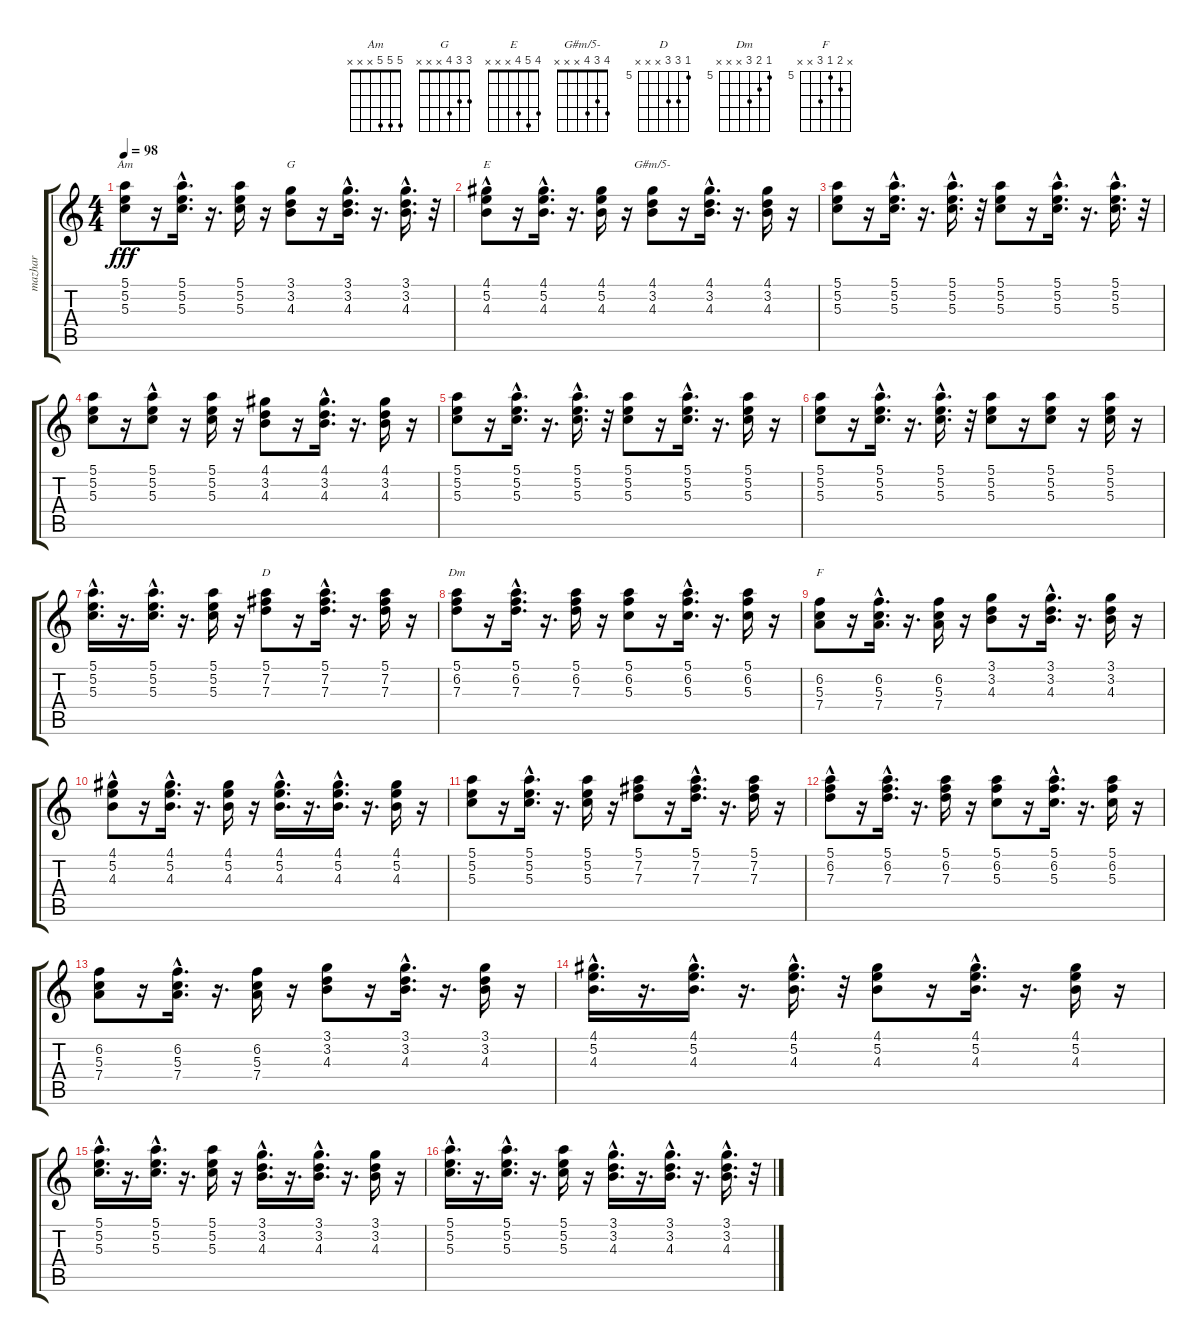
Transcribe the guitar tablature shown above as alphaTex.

\track ("mazhar" "mazhar") {instrument acousticguitarsteel}
\staff {score tabs}
\tuning (E4 B3 G3 D3 A2 E2) {hide}
\chord ("Am" 5 5 5 x x x)
\chord ("G" 3 3 4 x x x)
\chord ("E" 4 5 4 x x x)
\chord ("G#m/5-" 4 3 4 x x x)
\chord ("D" 5 7 7 x x x) {firstfret 5}
\chord ("Dm" 5 6 7 x x x) {firstfret 5}
\chord ("F" x 6 5 7 x x) {firstfret 5}
\ts (4 4)
\tempo 98
\clef g2
\ks c
(5.1 5.2 5.3).8{ch "Am" dy fff} r.16 (5.1{hac} 5.2{hac} 5.3{hac}).16{d} r.16{d} (5.1 5.2 5.3).16 r.16 (3.1 3.2 4.3).8{ch "G"} r.16 (3.1{hac} 3.2{hac} 4.3{hac}).16{d} r.16{d} (3.1 3.2 4.3{hac}).16{d} r.32 |
(4.1{hac} 5.2 4.3).8{ch "E"} r.16 (4.1{hac} 5.2{hac} 4.3{hac}).16{d} r.16{d} (4.1 5.2 4.3).16 r.16 (4.1 3.2 4.3).8{ch "G#m/5-"} r.16 (4.1{hac} 3.2{hac} 4.3{hac}).16{d} r.16{d} (4.1 3.2 4.3).16 r.16 |
(5.1 5.2 5.3).8 r.16 (5.1{hac} 5.2{hac} 5.3{hac}).16{d} r.16{d} (5.1{hac} 5.2{hac} 5.3{hac}).16{d} r.32 (5.1 5.2 5.3).8 r.16 (5.1{hac} 5.2{hac} 5.3{hac}).16{d} r.16{d} (5.1{hac} 5.2{hac} 5.3).16{d} r.32 |
(5.1 5.2 5.3).8 r.16 (5.1 5.2 5.3{hac}).8 r.16 (5.1 5.2 5.3).16 r.16 (4.1 3.2 4.3).8 r.16 (4.1{hac} 3.2{hac} 4.3{hac}).16{d} r.16{d} (4.1 3.2 4.3).16 r.16 |
(5.1 5.2 5.3).8 r.16 (5.1{hac} 5.2{hac} 5.3{hac}).16{d} r.16{d} (5.1 5.2 5.3{hac}).16{d} r.32 (5.1 5.2 5.3).8 r.16 (5.1{hac} 5.2{hac} 5.3{hac}).16{d} r.16{d} (5.1 5.2 5.3).16 r.16 |
(5.1 5.2 5.3).8 r.16 (5.1{hac} 5.2{hac} 5.3{hac}).16{d} r.16{d} (5.1{hac} 5.2{hac} 5.3{hac}).16{d} r.32 (5.1 5.2 5.3).8 r.16 (5.1 5.2 5.3).8 r.16 (5.1 5.2 5.3).16 r.16 |
(5.1{hac} 5.2{hac} 5.3{hac}).16{d} r.16{d} (5.1{hac} 5.2{hac} 5.3{hac}).16{d} r.16{d} (5.1 5.2 5.3).16 r.16 (5.1 7.2 7.3).8{ch "D"} r.16 (5.1{hac} 7.2{hac} 7.3{hac}).16{d} r.16{d} (5.1 7.2 7.3).16 r.16 |
(5.1 6.2 7.3).8{ch "Dm"} r.16 (5.1{hac} 6.2{hac} 7.3{hac}).16{d} r.16{d} (5.1 6.2 7.3).16 r.16 (5.1 6.2 5.3).8 r.16 (5.1{hac} 6.2{hac} 5.3{hac}).16{d} r.16{d} (5.1 6.2 5.3).16 r.16 |
(6.2 5.3 7.4).8{ch "F"} r.16 (6.2{hac} 5.3{hac} 7.4{hac}).16{d} r.16{d} (6.2 5.3 7.4).16 r.16 (3.1 3.2 4.3).8 r.16 (3.1{hac} 3.2{hac} 4.3{hac}).16{d} r.16{d} (3.1 3.2 4.3).16 r.16 |
(4.1{hac} 5.2{hac} 4.3).8 r.16 (4.1{hac} 5.2{hac} 4.3{hac}).16{d} r.16{d} (4.1 5.2 4.3).16 r.16 (4.1{hac} 5.2{hac} 4.3{hac}).16{d} r.16{d} (4.1{hac} 5.2{hac} 4.3{hac}).16{d} r.16{d} (4.1 5.2 4.3).16 r.16 |
(5.1 5.2 5.3).8 r.16 (5.1{hac} 5.2{hac} 5.3{hac}).16{d} r.16{d} (5.1 5.2 5.3).16 r.16 (5.1 7.2 7.3).8 r.16 (5.1{hac} 7.2{hac} 7.3{hac}).16{d} r.16{d} (5.1 7.2 7.3).16 r.16 |
(5.1 6.2{hac} 7.3{hac}).8 r.16 (5.1{hac} 6.2{hac} 7.3{hac}).16{d} r.16{d} (5.1 6.2 7.3).16 r.16 (5.1 6.2 5.3).8 r.16 (5.1{hac} 6.2{hac} 5.3{hac}).16{d} r.16{d} (5.1 6.2 5.3).16 r.16 |
(6.2 5.3 7.4).8 r.16 (6.2{hac} 5.3{hac} 7.4{hac}).16{d} r.16{d} (6.2 5.3 7.4).16 r.16 (3.1 3.2 4.3).8 r.16 (3.1{hac} 3.2{hac} 4.3{hac}).16{d} r.16{d} (3.1 3.2 4.3).16 r.16 |
(4.1{hac} 5.2{hac} 4.3{hac}).16{d} r.16{d} (4.1{hac} 5.2{hac} 4.3{hac}).16{d} r.16{d} (4.1 5.2 4.3{hac}).16{d} r.32 (4.1 5.2 4.3).8 r.16 (4.1{hac} 5.2{hac} 4.3{hac}).16{d} r.16{d} (4.1 5.2 4.3).16 r.16 |
(5.1{hac} 5.2{hac} 5.3{hac}).16{d} r.16{d} (5.1{hac} 5.2{hac} 5.3{hac}).16{d} r.16{d} (5.1 5.2 5.3).16 r.16 (3.1{hac} 3.2{hac} 4.3{hac}).16{d} r.16{d} (3.1{hac} 3.2{hac} 4.3{hac}).16{d} r.16{d} (3.1 3.2 4.3).16 r.16 |
(5.1{hac} 5.2{hac} 5.3{hac}).16{d} r.16{d} (5.1{hac} 5.2{hac} 5.3{hac}).16{d} r.16{d} (5.1 5.2 5.3).16 r.16 (3.1{hac} 3.2{hac} 4.3{hac}).16{d} r.16{d} (3.1{hac} 3.2{hac} 4.3{hac}).16{d} r.16{d} (3.1{hac} 3.2{hac} 4.3{hac}).16{d} r.32
